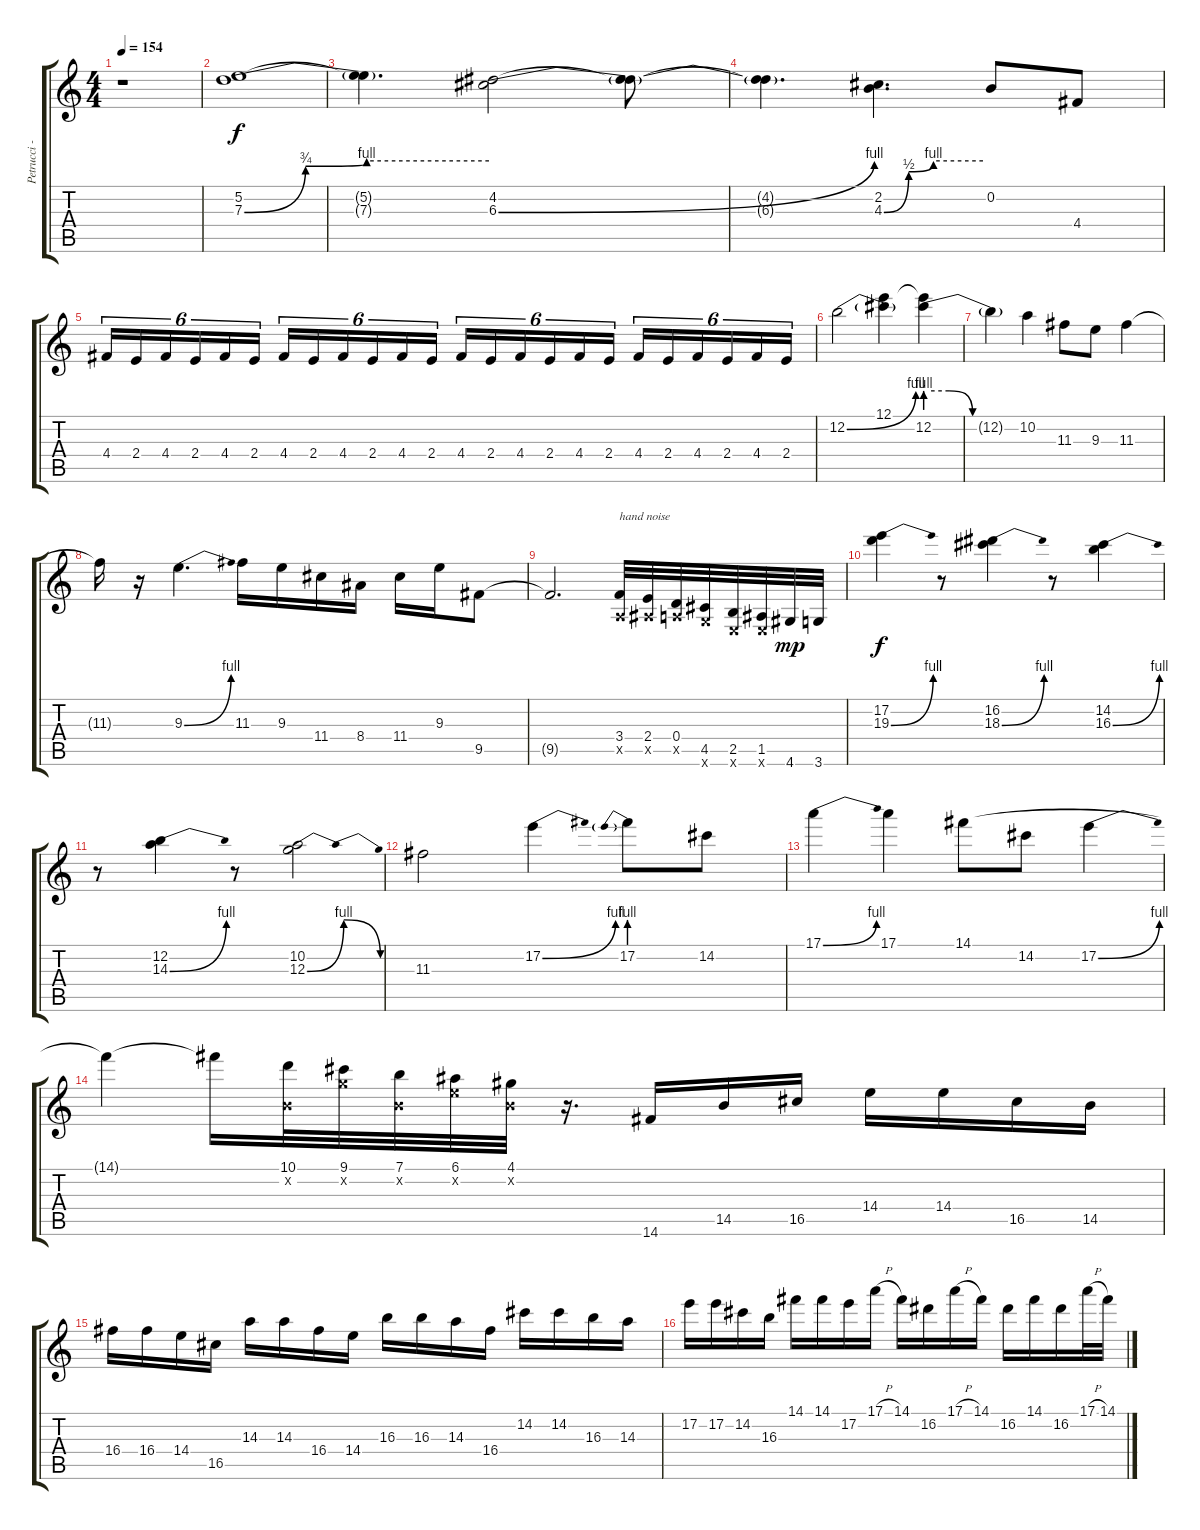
\track ("Petrucci -  SoloGuitar" "Petrucci -") {instrument distortionguitar}
\staff {score tabs}
\tuning (E4 B3 G3 D3 A2 E2) {hide}
\ts (4 4)
\tempo 154
\clef g2
\ks c
r.1{dy f} |
(5.2 7.3{be (custom 0 0 15 3 30 4 60 4)}).1 |
(5.2{t} 7.3{t}).4{d} (4.2 6.3{be (bend 0 0 60 4)}).2 (4.2{t} 6.3{t}).8 |
(4.2{t} 6.3{t}).4{d} (2.2 4.3{be (custom 0 0 15 2 30 4 60 4)}).4{d} 0.2.8 4.4.8 |
4.4.16{tu (6 4)} 2.4.16{tu (6 4)} 4.4.16{tu (6 4)} 2.4.16{tu (6 4)} 4.4.16{tu (6 4)} 2.4.16{tu (6 4)} 4.4.16{tu (6 4)} 2.4.16{tu (6 4)} 4.4.16{tu (6 4)} 2.4.16{tu (6 4)} 4.4.16{tu (6 4)} 2.4.16{tu (6 4)} 4.4.16{tu (6 4)} 2.4.16{tu (6 4)} 4.4.16{tu (6 4)} 2.4.16{tu (6 4)} 4.4.16{tu (6 4)} 2.4.16{tu (6 4)} 4.4.16{tu (6 4)} 2.4.16{tu (6 4)} 4.4.16{tu (6 4)} 2.4.16{tu (6 4)} 4.4.16{tu (6 4)} 2.4.16{tu (6 4)} |
12.2{be (bend 0 0 60 4)}.2 (12.1 12.2{t}).4 (12.1{t} 12.2{be (custom 0 4 15 4 30 0 60 0)}).4 |
12.2{t}.4 10.2.4 11.3.8 9.3.8 11.3.4 |
11.3{t}.16 r.16 9.3{be (bend 0 0 60 4)}.4{d} 11.3.16 9.3.16 11.4.16 8.4.16 11.4.16 9.3.16 9.5.8 |
9.5{t}.2{d} (3.4 0.5{x}).32{txt "hand noise"} (2.4 1.5{x}).32 (0.4 0.5{x}).32 (4.5 3.6{x}).32 (2.5 0.6{x}).32 (1.5 0.6{x}).32 4.6.32{dy mp} 3.6.32 |
(17.2 19.3{be (bend 0 0 60 4)}).4{dy f} r.8 (16.2 18.3{be (bend 0 0 60 4)}).4 r.8 (14.2 16.3{be (bend 0 0 60 4)}).4 |
r.8 (12.2 14.3{be (bend 0 0 60 4)}).4 r.8 (10.2 12.3{be (bendrelease 0 0 15 4 50 4 60 0)}).2 |
11.3.2 17.2{be (bend 0 0 60 4)}.4 17.2{be (prebend 0 4 60 4)}.8 14.2.8 |
17.1{be (bend 0 0 60 4)}.4 17.1.4 14.1.8 14.2.8 17.2{be (bend 0 0 60 4)}.4 |
14.1{t}.4 14.1{t}.16 (10.1 0.2{x}).32 (9.1 8.2{x}).32 (7.1 0.2{x}).32 (6.1 5.2{x}).32 (4.1 0.2{x}).32 r.16{d} 14.6.16 14.5.16 16.5.16 14.4.16 14.4.16 16.5.16 14.5.16 |
16.4.16 16.4.16 14.4.16 16.5.16 14.3.16 14.3.16 16.4.16 14.4.16 16.3.16 16.3.16 14.3.16 16.4.16 14.2.16 14.2.16 16.3.16 14.3.16 |
17.2.16 17.2.16 14.2.16 16.3.16 14.1.16 14.1.16 17.2.16 17.1{h}.16 14.1.16 16.2.16 17.1{h}.16 14.1.16 16.2.16 14.1.16 16.2.16 17.1{h}.32 14.1.32
